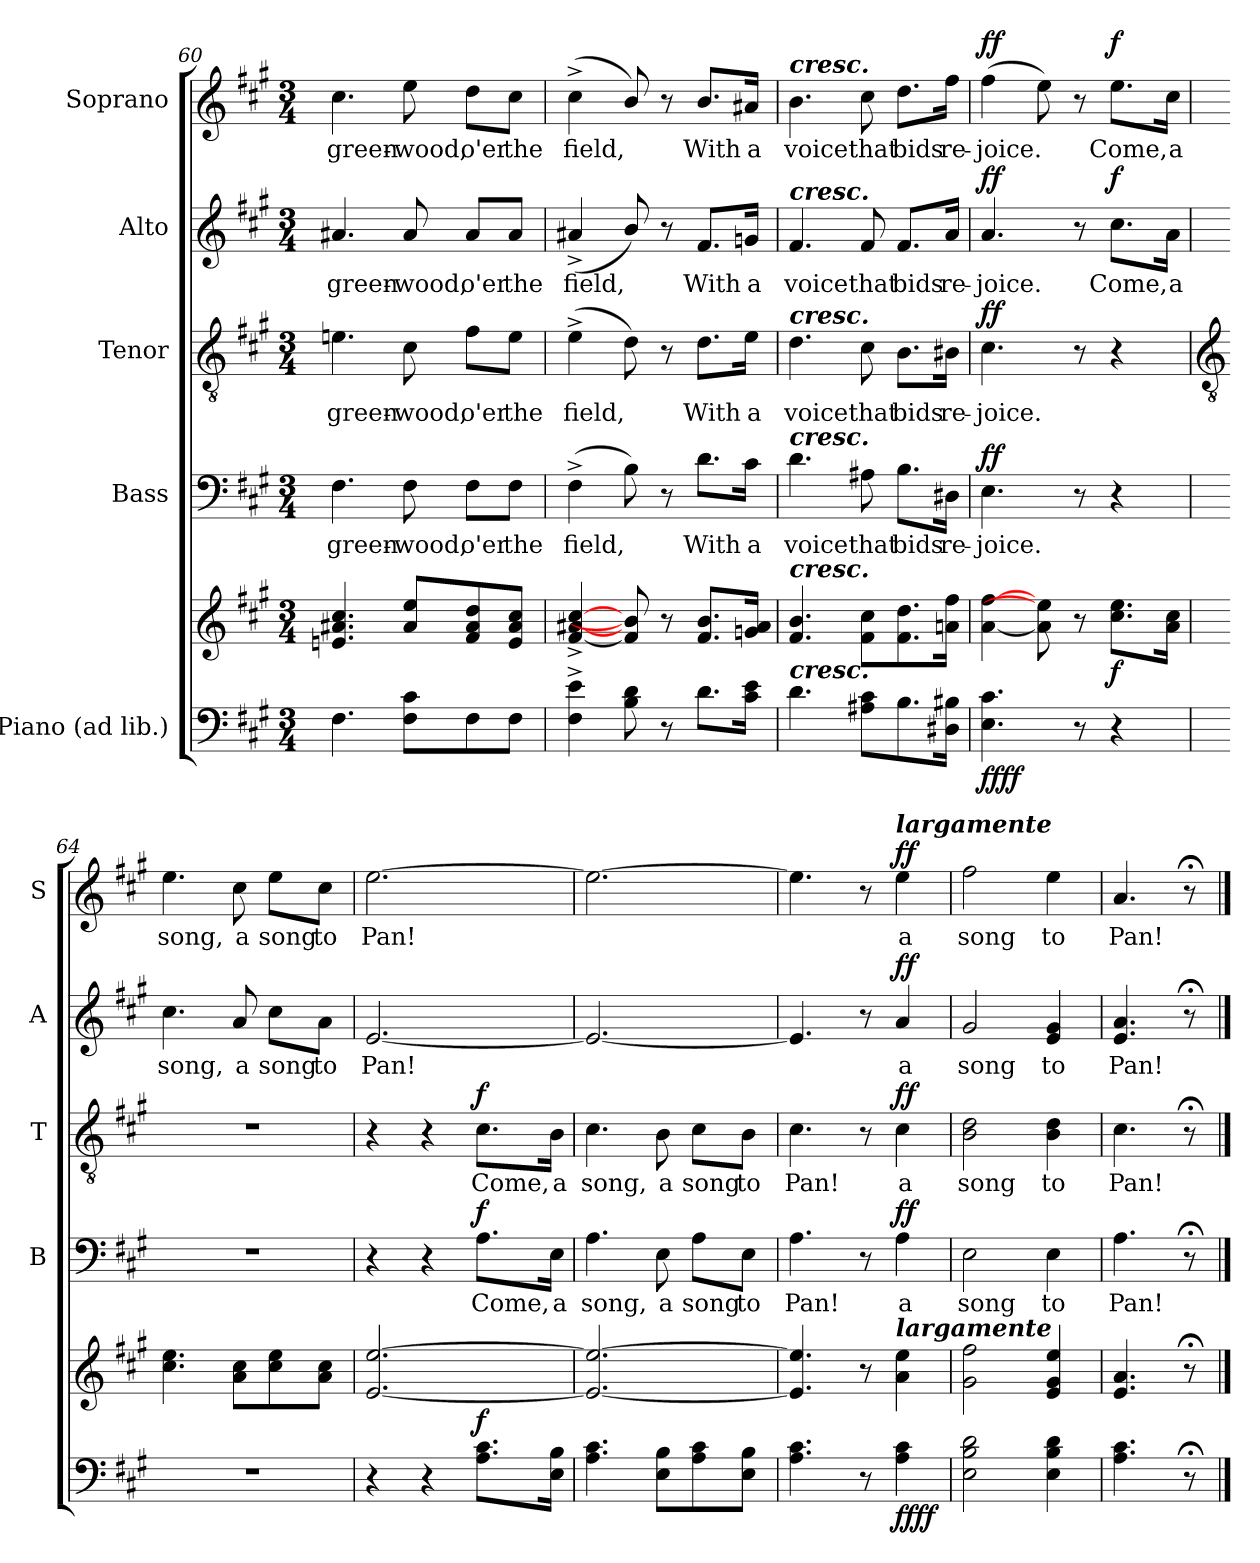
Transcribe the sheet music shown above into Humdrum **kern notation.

**kern	**kern	**dynam	**kern	**text	**dynam	**kern	**text	**dynam	**kern	**text	**dynam	**kern	**text	**dynam
*part5	*part5	*part5	*part4	*part4	*part4	*part3	*part3	*part3	*part2	*part2	*part2	*part1	*part1	*part1
*staff6	*staff5	*staff5/6	*staff4	*staff4	*staff4	*staff3	*staff3	*staff3	*staff2	*staff2	*staff2	*staff1	*staff1	*staff1
*I"Piano (ad lib.)	*	*	*I"Bass	*	*	*I"Tenor	*	*	*I"Alto	*	*	*I"Soprano	*	*
*	*	*	*I'B	*	*	*I'T	*	*	*I'A	*	*	*I'S	*	*
*clefF4	*clefG2	*	*clefF4	*	*	*clefGv2	*	*	*clefG2	*	*	*clefG2	*	*
*k[f#c#g#]	*k[f#c#g#]	*	*k[f#c#g#]	*	*	*k[f#c#g#]	*	*	*k[f#c#g#]	*	*	*k[f#c#g#]	*	*
*A:	*A:	*	*A:	*	*	*A:	*	*	*A:	*	*	*A:	*	*
*M3/4	*M3/4	*	*M3/4	*	*	*M3/4	*	*	*M3/4	*	*	*M3/4	*	*
=60	=60	=60	=60	=60	=60	=60	=60	=60	=60	=60	=60	=60	=60	=60
!	!	!	!	!LO:LY:b	!	!	!LO:LY:b	!	!	!LO:LY:b	!	!	!LO:LY:b	!
4.F#	4.en 4.a#X 4.cc#	.	4.F#	green-	.	4.en	green-	.	4.a#X	green-	.	4.cc#	green-	.
!	!	!	!	!LO:LY:b	!	!	!LO:LY:b	!	!	!LO:LY:b	!	!	!LO:LY:b	!
8F# 8c#L	8a# 8eeL	.	8F#	-wood,	.	8c#	-wood,	.	8a#	-wood,	.	8ee	-wood,	.
!	!	!	!	!LO:LY:b	!	!	!LO:LY:b	!	!	!LO:LY:b	!	!	!LO:LY:b	!
8F#	8f# 8a# 8dd	.	8F#\L	o'er	.	8f#\L	o'er	.	8a#/L	o'er	.	8dd\L	o'er	.
!	!	!	!	!LO:LY:b	!	!	!LO:LY:b	!	!	!LO:LY:b	!	!	!LO:LY:b	!
8F#J	8e 8a# 8cc#J	.	8F#\J	the	.	8e\J	the	.	8a#/J	the	.	8cc#\J	the	.
=61	=61	=61	=61	=61	=61	=61	=61	=61	=61	=61	=61	=61	=61	=61
!	!	!	!	!LO:LY:b	!	!	!LO:LY:b	!	!	!LO:LY:b	!	!	!LO:LY:b	!
4F#^ 4e^	[4f#^ [4a#X^ [4cc#^	.	(>4F#^	field,	.	(>4e^	field,	.	(<4a#X^	field,	.	(<4cc#^	field,	.
8B 8d	8f#/] 8b/]	.	8B)	.	.	8d\)	.	.	8b/)	.	.	8b/)	.	.
8r	8r	.	8r	.	.	8r	.	.	8r	.	.	8r	.	.
!	!	!	!	!LO:LY:b	!	!	!LO:LY:b	!	!	!LO:LY:b	!	!	!LO:LY:b	!
8.dL	8.f#/ 8.b/L	.	8.d\L	With	.	8.d\L	With	.	8.f#/L	With	.	8.b/L	With	.
!	!	!	!	!LO:LY:b	!	!	!LO:LY:b	!	!	!LO:LY:b	!	!	!LO:LY:b	!
16c# 16eJ	16gn 16a#J	.	16c#\Jk	a	.	16e\Jk	a	.	16gn/Jk	a	.	16a#X/Jk	a	.
=62	=62	=62	=62	=62	=62	=62	=62	=62	=62	=62	=62	=62	=62	=62
!	!	!	!	!	!	!	!	!	!	!	!	!LO:TX:a:Bi:t=cresc.	!	!
!	!	!	!	!	!	!	!	!	!LO:TX:a:Bi:t=cresc.	!	!	!	!	!
!	!	!	!	!	!	!LO:TX:a:Bi:t=cresc.	!	!	!	!	!	!	!	!
!	!	!	!LO:TX:a:Bi:t=cresc.	!	!	!	!	!	!	!	!	!	!	!
!	!LO:TX:a:Bi:t=cresc.	!	!	!	!	!	!	!	!	!	!	!	!	!
!LO:TX:a:Bi:t=cresc.	!	!	!	!	!	!	!	!	!	!	!	!	!	!
!	!	!	!	!LO:LY:b	!	!	!LO:LY:b	!	!	!LO:LY:b	!	!	!LO:LY:b	!
4.d	4.f# 4.b	.	4.d	voice	.	4.d	voice	.	4.f#	voice	.	4.b	voice	.
!	!	!	!	!LO:LY:b	!	!	!LO:LY:b	!	!	!LO:LY:b	!	!	!LO:LY:b	!
8A#X 8c#L	8f# 8cc#L	.	8A#X	that	.	8c#	that	.	8f#	that	.	8cc#	that	.
!	!	!	!	!LO:LY:b	!	!	!LO:LY:b	!	!	!LO:LY:b	!	!	!LO:LY:b	!
8.B	8.f# 8.dd	.	8.B\L	bids	.	8.B\L	bids	.	8.f#/L	bids	.	8.dd\L	bids	.
!	!	!	!	!LO:LY:b	!	!	!LO:LY:b	!	!	!LO:LY:b	!	!	!LO:LY:b	!
16D#X 16B#XJ	16an 16ff#J	.	16D#X\Jk	re-	.	16B#X\Jk	re-	.	16a/Jk	re-	.	16ff#\Jk	re-	.
=63	=63	=63	=63	=63	=63	=63	=63	=63	=63	=63	=63	=63	=63	=63
!	!	!LO:DY:b=2	!	!LO:LY:b	!	!	!LO:LY:b	!	!	!LO:LY:b	!	!	!LO:LY:b	!
!	!	!LO:DY:n=1:b	!	!	!LO:DY:b	!	!	!LO:DY:b	!	!	!LO:DY:b	!	!	!LO:DY:b
4.E 4.c#	[4a [4ff#	ff ff	4.E	joice.	ff	4.c#	joice.	ff	4.a	joice.	ff	(>4ff#	joice.	ff
.	8a] 8ee]	.	.	.	.	.	.	.	.	.	.	8ee)	.	.
8r	8r	.	8r	.	.	8r	.	.	8r	.	.	8r	.	.
!	!	!LO:DY:n=2:b	!	!	!	!	!	!	!	!LO:LY:b	!LO:DY:b	!	!LO:LY:b	!LO:DY:b
4r	8.cc# 8.eeL	f	4r	.	.	4r	.	.	8.cc#\L	Come,	f	8.ee\L	Come,	f
!	!	!	!	!	!	!	!	!	!	!LO:LY:b	!	!	!LO:LY:b	!
.	16a 16cc#J	.	.	.	.	.	.	.	16a\Jk	a	.	16cc#\Jk	a	.
!!LO:LB:g=z
=64	=64	=64	=64	=64	=64	=64	=64	=64	=64	=64	=64	=64	=64	=64
*	*	*	*	*	*	*clefGv2	*	*	*	*	*	*	*	*
!LO:N:vis=1	!	!	!LO:N:vis=1	!	!	!LO:N:vis=1	!	!	!	!LO:LY:b	!	!	!LO:LY:b	!
2.r	4.cc# 4.ee	.	2.r	.	.	2.r	.	.	4.cc#	song,	.	4.ee	song,	.
!	!	!	!	!	!	!	!	!	!	!LO:LY:b	!	!	!LO:LY:b	!
.	8a 8cc#L	.	.	.	.	.	.	.	8a	a	.	8cc#	a	.
!	!	!	!	!	!	!	!	!	!	!LO:LY:b	!	!	!LO:LY:b	!
.	8cc# 8ee	.	.	.	.	.	.	.	8cc#\L	song	.	8ee\L	song	.
!	!	!	!	!	!	!	!	!	!	!LO:LY:b	!	!	!LO:LY:b	!
.	8a 8cc#J	.	.	.	.	.	.	.	8a\J	to	.	8cc#\J	to	.
=65	=65	=65	=65	=65	=65	=65	=65	=65	=65	=65	=65	=65	=65	=65
!	!	!	!	!	!	!	!	!	!	!LO:LY:b	!	!	!LO:LY:b	!
4r	[2.e [2.ee	.	4r	.	.	4r	.	.	[2.e	Pan!	.	[2.ee	Pan!	.
4r	.	.	4r	.	.	4r	.	.	.	.	.	.	.	.
!	!	!LO:DY:a=2	!	!LO:LY:b	!LO:DY:b	!	!LO:LY:b	!LO:DY:b	!	!	!	!	!	!
8.A 8.c#L	.	f	8.A\L	Come,	f	8.c#\L	Come,	f	.	.	.	.	.	.
!	!	!	!	!LO:LY:b	!	!	!LO:LY:b	!	!	!	!	!	!	!
16E 16BJ	.	.	16E\Jk	a	.	16B\Jk	a	.	.	.	.	.	.	.
=66	=66	=66	=66	=66	=66	=66	=66	=66	=66	=66	=66	=66	=66	=66
!	!	!	!	!LO:LY:b	!	!	!LO:LY:b	!	!	!	!	!	!	!
4.A 4.c#	2.e_ 2.ee_	.	4.A	song,	.	4.c#	song,	.	2.e_	.	.	2.ee_	.	.
!	!	!	!	!LO:LY:b	!	!	!LO:LY:b	!	!	!	!	!	!	!
8E 8BL	.	.	8E	a	.	8B	a	.	.	.	.	.	.	.
!	!	!	!	!LO:LY:b	!	!	!LO:LY:b	!	!	!	!	!	!	!
8A 8c#	.	.	8A\L	song	.	8c#\L	song	.	.	.	.	.	.	.
!	!	!	!	!LO:LY:b	!	!	!LO:LY:b	!	!	!	!	!	!	!
8E 8BJ	.	.	8E\J	to	.	8B\J	to	.	.	.	.	.	.	.
=67	=67	=67	=67	=67	=67	=67	=67	=67	=67	=67	=67	=67	=67	=67
!	!	!	!	!LO:LY:b	!	!	!LO:LY:b	!	!	!	!	!	!	!
4.A 4.c#	4.e] 4.ee]	.	4.A	Pan!	.	4.c#	Pan!	.	4.e]	.	.	4.ee]	.	.
8r	8r	.	8r	.	.	8r	.	.	8r	.	.	8r	.	.
!	!	!	!	!	!	!	!	!	!	!	!	!LO:TX:a:Bi:t=largamente	!	!
!	!LO:TX:a:Bi:t=largamente	!	!	!	!	!	!	!	!	!	!	!	!	!
!	!	!LO:DY:b=2	!	!LO:LY:b	!	!	!LO:LY:b	!	!	!LO:LY:b	!	!	!LO:LY:b	!
!	!	!LO:DY:n=1:b	!	!	!LO:DY:b	!	!	!LO:DY:b	!	!	!LO:DY:b	!	!	!LO:DY:b
4A 4c#	4a 4ee	ff ff	4A	a	ff	4c#	a	ff	4a	a	ff	4ee	a	ff
=68	=68	=68	=68	=68	=68	=68	=68	=68	=68	=68	=68	=68	=68	=68
!	!	!	!	!LO:LY:b	!	!	!LO:LY:b	!	!	!LO:LY:b	!	!	!LO:LY:b	!
2E 2B 2d	2g# 2ff#	.	2E	song	.	2B 2d	song	.	2g#	song	.	2ff#	song	.
!	!	!	!	!LO:LY:b	!	!	!LO:LY:b	!	!	!LO:LY:b	!	!	!LO:LY:b	!
4E 4B 4d	4e 4g# 4ee	.	4E	to	.	4B 4d	to	.	4e 4g#	to	.	4ee	to	.
=69	=69	=69	=69	=69	=69	=69	=69	=69	=69	=69	=69	=69	=69	=69
!	!	!	!	!LO:LY:b	!	!	!LO:LY:b	!	!	!LO:LY:b	!	!	!LO:LY:b	!
4.A 4.c#	4.e 4.a	.	4.A	Pan!	.	4.c#	Pan!	.	4.e 4.a	Pan!	.	4.a	Pan!	.
8r;<	8r;<	.	8r;<	.	.	8r;<	.	.	8r;<	.	.	8r;<	.	.
==	==	==	==	==	==	==	==	==	==	==	==	==	==	==
*-	*-	*-	*-	*-	*-	*-	*-	*-	*-	*-	*-	*-	*-	*-
